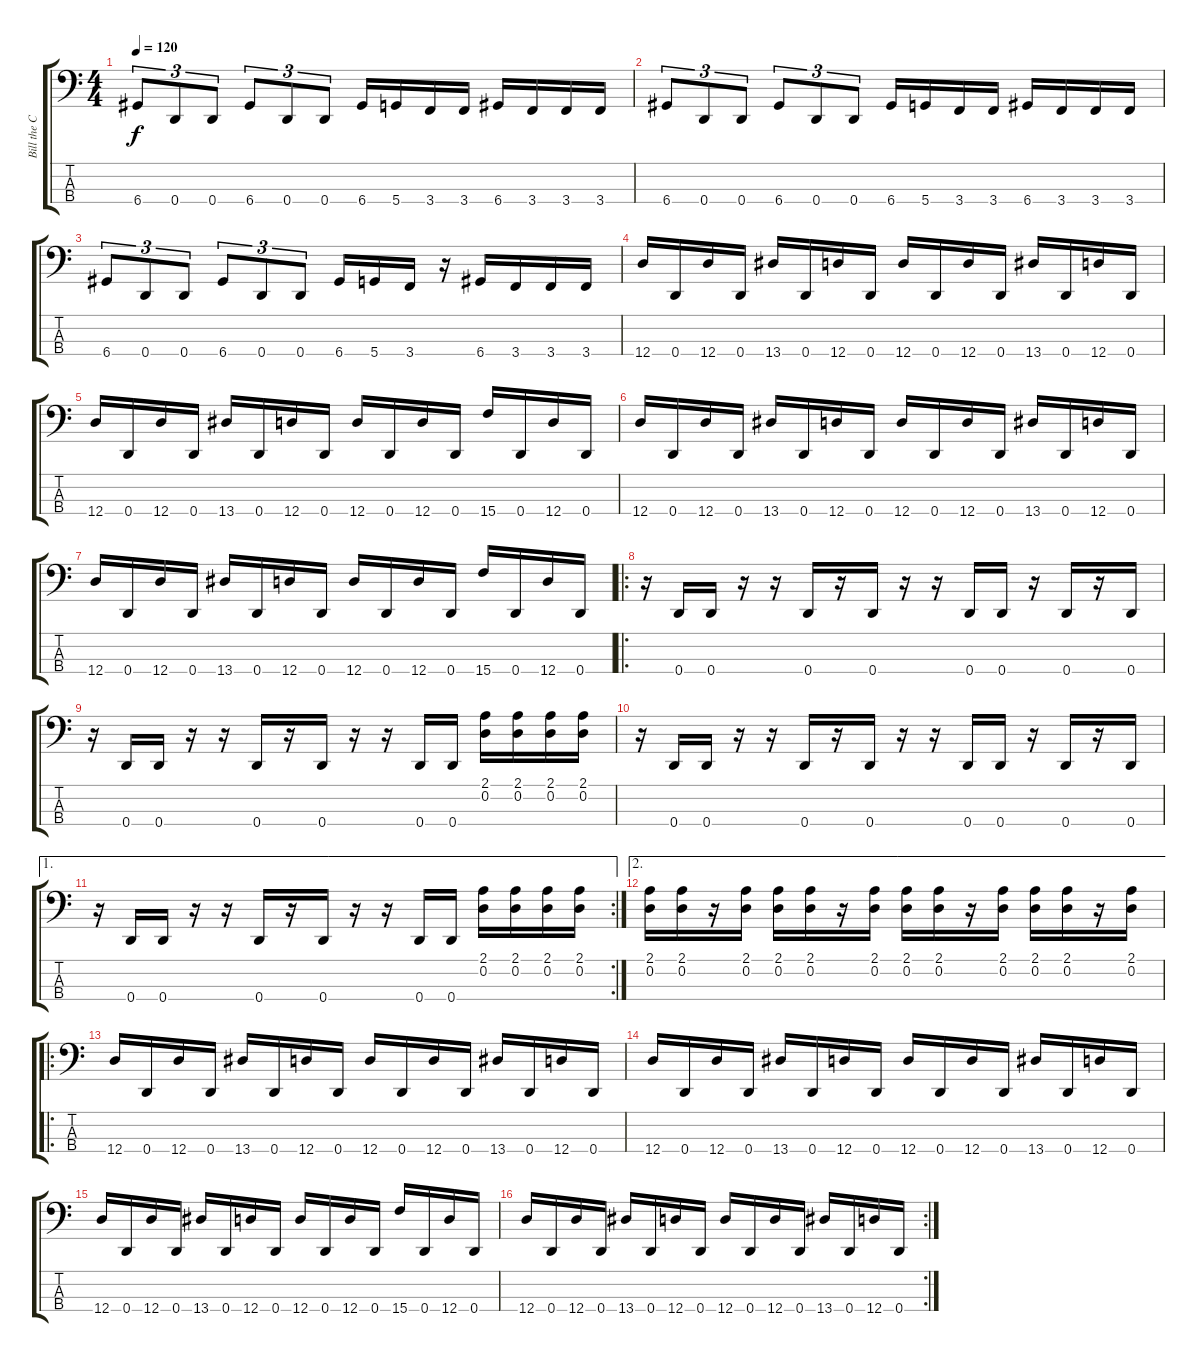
\track ("Bill the CM" "Bill the C") {instrument electricbassfinger}
\staff {score tabs}
\tuning (G2 D2 A1 D1) {hide}
\ts (4 4)
\tempo 120
\clef f4
\ks c
6.4.8{tu (3 2) dy f} 0.4.8{tu (3 2)} 0.4.8{tu (3 2)} 6.4.8{tu (3 2)} 0.4.8{tu (3 2)} 0.4.8{tu (3 2)} 6.4.16 5.4.16 3.4.16 3.4.16 6.4.16 3.4.16 3.4.16 3.4.16 |
6.4.8{tu (3 2)} 0.4.8{tu (3 2)} 0.4.8{tu (3 2)} 6.4.8{tu (3 2)} 0.4.8{tu (3 2)} 0.4.8{tu (3 2)} 6.4.16 5.4.16 3.4.16 3.4.16 6.4.16 3.4.16 3.4.16 3.4.16 |
6.4.8{tu (3 2)} 0.4.8{tu (3 2)} 0.4.8{tu (3 2)} 6.4.8{tu (3 2)} 0.4.8{tu (3 2)} 0.4.8{tu (3 2)} 6.4.16 5.4.16 3.4.16 r.16 6.4.16 3.4.16 3.4.16 3.4.16 |
12.4.16 0.4.16 12.4.16 0.4.16 13.4.16 0.4.16 12.4.16 0.4.16 12.4.16 0.4.16 12.4.16 0.4.16 13.4.16 0.4.16 12.4.16 0.4.16 |
12.4.16 0.4.16 12.4.16 0.4.16 13.4.16 0.4.16 12.4.16 0.4.16 12.4.16 0.4.16 12.4.16 0.4.16 15.4.16 0.4.16 12.4.16 0.4.16 |
12.4.16 0.4.16 12.4.16 0.4.16 13.4.16 0.4.16 12.4.16 0.4.16 12.4.16 0.4.16 12.4.16 0.4.16 13.4.16 0.4.16 12.4.16 0.4.16 |
12.4.16 0.4.16 12.4.16 0.4.16 13.4.16 0.4.16 12.4.16 0.4.16 12.4.16 0.4.16 12.4.16 0.4.16 15.4.16 0.4.16 12.4.16 0.4.16 |
\ro
r.16 0.4.16 0.4.16 r.16 r.16 0.4.16 r.16 0.4.16 r.16 r.16 0.4.16 0.4.16 r.16 0.4.16 r.16 0.4.16 |
r.16 0.4.16 0.4.16 r.16 r.16 0.4.16 r.16 0.4.16 r.16 r.16 0.4.16 0.4.16 (2.1 0.2).16 (2.1 0.2).16 (2.1 0.2).16 (2.1 0.2).16 |
r.16 0.4.16 0.4.16 r.16 r.16 0.4.16 r.16 0.4.16 r.16 r.16 0.4.16 0.4.16 r.16 0.4.16 r.16 0.4.16 |
\ae 1
\rc 2
r.16 0.4.16 0.4.16 r.16 r.16 0.4.16 r.16 0.4.16 r.16 r.16 0.4.16 0.4.16 (2.1 0.2).16 (2.1 0.2).16 (2.1 0.2).16 (2.1 0.2).16 |
\ae 2
(2.1 0.2).16 (2.1 0.2).16 r.16 (2.1 0.2).16 (2.1 0.2).16 (2.1 0.2).16 r.16 (2.1 0.2).16 (2.1 0.2).16 (2.1 0.2).16 r.16 (2.1 0.2).16 (2.1 0.2).16 (2.1 0.2).16 r.16 (2.1 0.2).16 |
\ro
12.4.16 0.4.16 12.4.16 0.4.16 13.4.16 0.4.16 12.4.16 0.4.16 12.4.16 0.4.16 12.4.16 0.4.16 13.4.16 0.4.16 12.4.16 0.4.16 |
12.4.16 0.4.16 12.4.16 0.4.16 13.4.16 0.4.16 12.4.16 0.4.16 12.4.16 0.4.16 12.4.16 0.4.16 13.4.16 0.4.16 12.4.16 0.4.16 |
12.4.16 0.4.16 12.4.16 0.4.16 13.4.16 0.4.16 12.4.16 0.4.16 12.4.16 0.4.16 12.4.16 0.4.16 15.4.16 0.4.16 12.4.16 0.4.16 |
\rc 2
12.4.16 0.4.16 12.4.16 0.4.16 13.4.16 0.4.16 12.4.16 0.4.16 12.4.16 0.4.16 12.4.16 0.4.16 13.4.16 0.4.16 12.4.16 0.4.16
